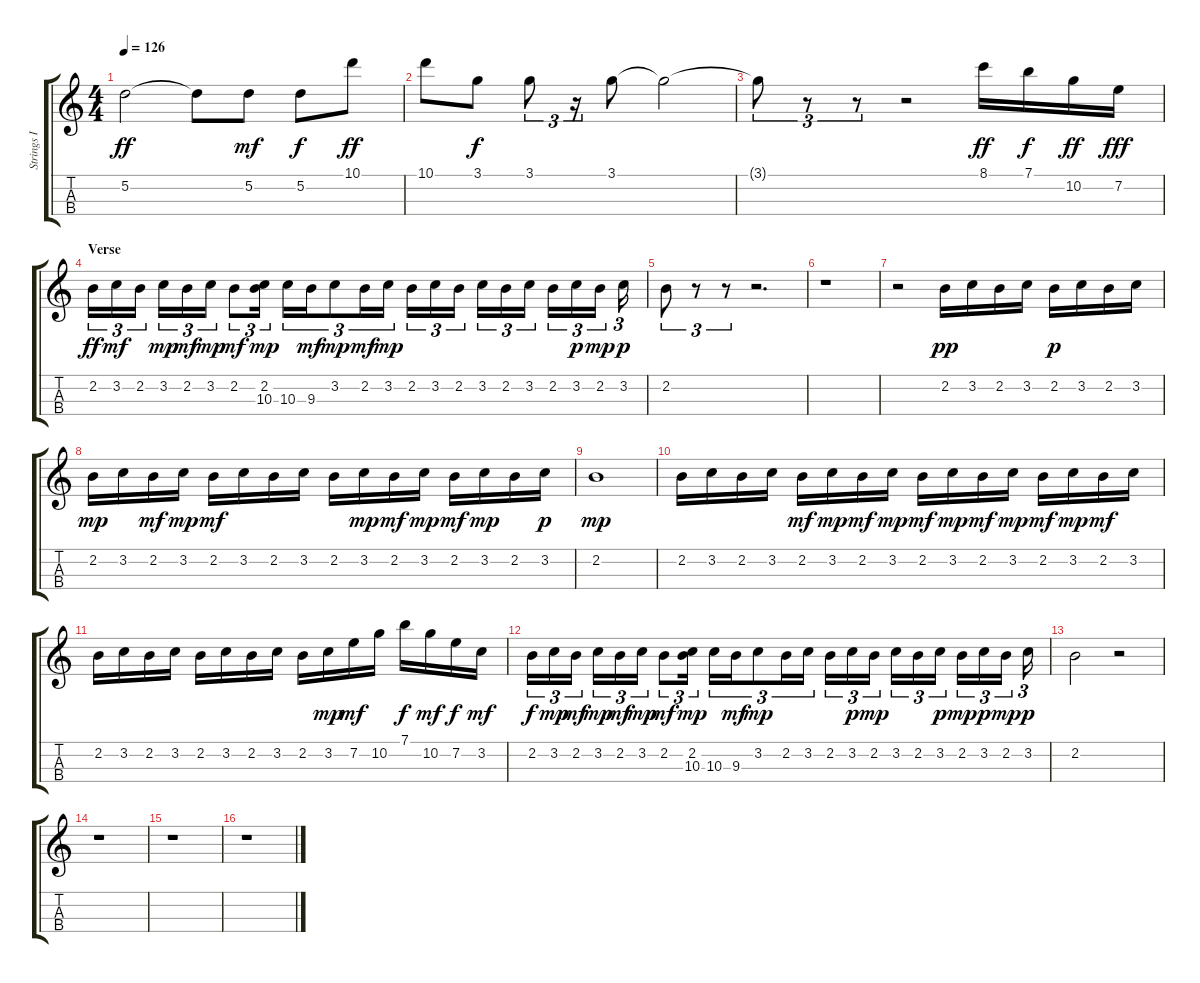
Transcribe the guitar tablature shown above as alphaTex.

\track ("Strings I" "Strings I") {instrument stringensemble1}
\staff {score tabs}
\tuning (E5 A4 D4 G3) {hide}
\ts (4 4)
\tempo 126
\clef g2
\ks c
5.2{t}.2{dy ff} 5.2{t}.8 5.2.8{dy mf} 5.2.8{dy f} 10.1.8{dy ff} |
10.1.8 3.1.8{dy f} 3.1.8{tu (3 2)} r.16{tu (3 2)} 3.1.8 3.1{t}.2 |
3.1{t}.8{tu (3 2)} r.8{tu (3 2)} r.8{tu (3 2)} r.2 8.1.16{dy ff} 7.1.16{dy f} 10.2.16{dy ff} 7.2.16{dy fff} |
\section ("" "Verse")
2.2.16{tu (3 2) dy ff} 3.2.16{tu (3 2) dy mf} 2.2.16{tu (3 2)} 3.2.16{tu (3 2) dy mp} 2.2.16{tu (3 2) dy mf} 3.2.16{tu (3 2) dy mp} 2.2.8{tu (3 2) dy mf} (2.2 10.3).16{tu (3 2) dy mp} 10.3.16{tu (3 2)} 9.3.16{tu (3 2) dy mf} 3.2.8{tu (3 2) dy mp} 2.2.16{tu (3 2) dy mf} 3.2.16{tu (3 2) dy mp} 2.2.16{tu (3 2)} 3.2.16{tu (3 2)} 2.2.16{tu (3 2)} 3.2.16{tu (3 2)} 2.2.16{tu (3 2)} 3.2.16{tu (3 2)} 2.2.16{tu (3 2)} 3.2.16{tu (3 2) dy p} 2.2.16{tu (3 2) dy mp} 3.2.16{tu (3 2) dy p} |
2.2.8{tu (3 2)} r.8{tu (3 2)} r.8{tu (3 2)} r.2{d} |
r.1 |
r.2 2.2.16{dy pp} 3.2.16 2.2.16 3.2.16 2.2.16{dy p} 3.2.16 2.2.16 3.2.16 |
2.2.16{dy mp} 3.2.16 2.2.16{dy mf} 3.2.16{dy mp} 2.2.16{dy mf} 3.2.16 2.2.16 3.2.16 2.2.16 3.2.16{dy mp} 2.2.16{dy mf} 3.2.16{dy mp} 2.2.16{dy mf} 3.2.16{dy mp} 2.2.16 3.2.16{dy p} |
2.2.1{dy mp} |
2.2.16 3.2.16 2.2.16 3.2.16 2.2.16{dy mf} 3.2.16{dy mp} 2.2.16{dy mf} 3.2.16{dy mp} 2.2.16{dy mf} 3.2.16{dy mp} 2.2.16{dy mf} 3.2.16{dy mp} 2.2.16{dy mf} 3.2.16{dy mp} 2.2.16{dy mf} 3.2.16 |
2.2.16 3.2.16 2.2.16 3.2.16 2.2.16 3.2.16 2.2.16 3.2.16 2.2.16 3.2.16{dy mp} 7.2.16{dy mf} 10.2.16 7.1.16{dy f} 10.2.16{dy mf} 7.2.16{dy f} 3.2.16{dy mf} |
2.2.16{tu (3 2) dy f} 3.2.16{tu (3 2) dy mp} 2.2.16{tu (3 2) dy mf} 3.2.16{tu (3 2) dy mp} 2.2.16{tu (3 2) dy mf} 3.2.16{tu (3 2) dy mp} 2.2.8{tu (3 2) dy mf} (2.2 10.3).16{tu (3 2) dy mp} 10.3.16{tu (3 2)} 9.3.16{tu (3 2) dy mf} 3.2.8{tu (3 2) dy mp} 2.2.16{tu (3 2)} 3.2.16{tu (3 2)} 2.2.16{tu (3 2)} 3.2.16{tu (3 2) dy p} 2.2.16{tu (3 2) dy mp} 3.2.16{tu (3 2)} 2.2.16{tu (3 2)} 3.2.16{tu (3 2) dy p} 2.2.16{tu (3 2) dy mp} 3.2.16{tu (3 2) dy p} 2.2.16{tu (3 2) dy mp} 3.2.16{tu (3 2) dy p} |
2.2.2 r.2 |
r.1 |
r.1 |
r.1
